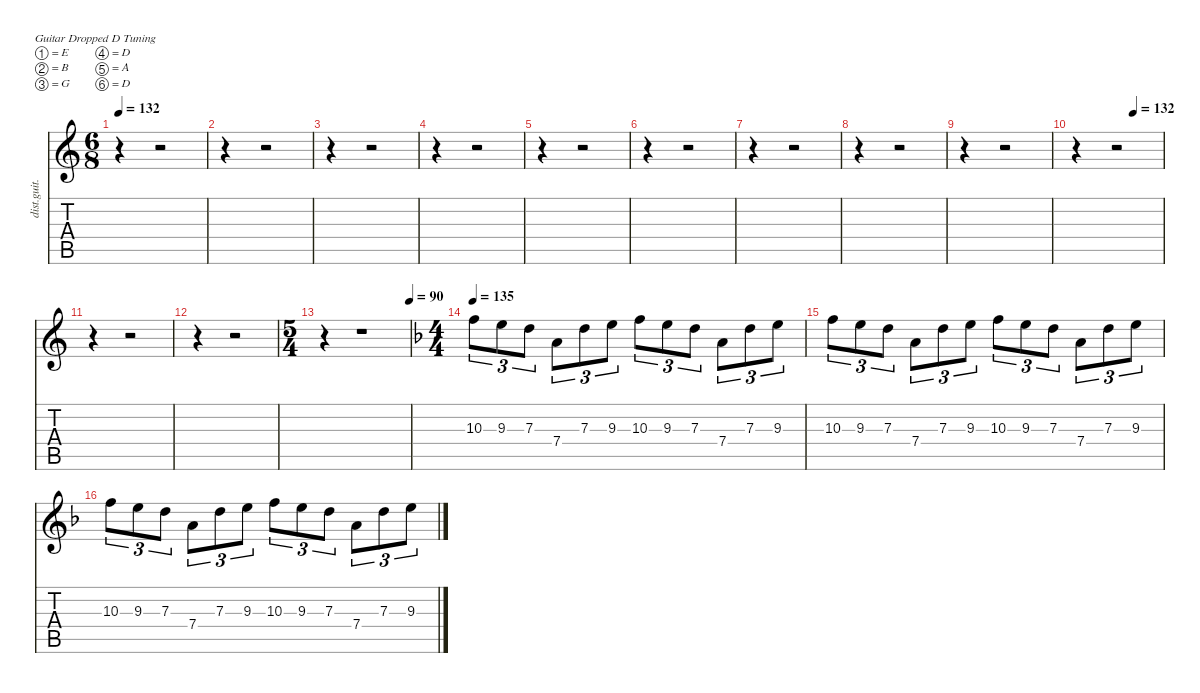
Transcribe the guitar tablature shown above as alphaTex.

\defaultSystemsLayout 4
\hideDynamics
\bracketExtendMode nobrackets
\otherSystemsTrackNameOrientation horizontal
\track ("Lead Guitar" "dist.guit.") {instrument distortionguitar}
\staff {score tabs}
\tuning (E4 B3 G3 D3 A2 D2)
\ts (6 8)
\tempo 132
\clef g2
\ks aminor
r.4{dy f beam Down} r.2{beam Down} |
r.4{beam Down} r.2{beam Down} |
r.4{beam Down} r.2{beam Down} |
r.4{beam Down} r.2{beam Down} |
r.4{beam Down} r.2{beam Down} |
r.4{beam Down} r.2{beam Down} |
r.4{beam Down} r.2{beam Down} |
r.4{beam Down} r.2{beam Down} |
r.4{beam Down} r.2{beam Down} |
\tempo (132 0.666667)
r.4{beam Down} r.2{beam Down} |
r.4{beam Down} r.2{beam Down} |
r.4{beam Down} r.2{beam Down} |
\ts (5 4)
\beaming (8 6 4)
\tempo (90 1)
r.4{beam Down} r.1{beam Down} |
\ts (4 4)
\beaming (8 2 2 2 2)
\tempo 135
\ks dminor
10.3{acc forcenatural}.8{tu (3 2) beam Down} 9.3{acc forcenatural}.8{tu (3 2) beam Down} 7.3{acc forcenatural}.8{tu (3 2) beam Down} 7.4{acc forcenatural}.8{tu (3 2) beam Down} 7.3{acc forcenatural}.8{tu (3 2) beam Down} 9.3{acc forcenatural}.8{tu (3 2) beam Down} 10.3{acc forcenatural}.8{tu (3 2) beam Down} 9.3{acc forcenatural}.8{tu (3 2) beam Down} 7.3{acc forcenatural}.8{tu (3 2) beam Down} 7.4{acc forcenatural}.8{tu (3 2) beam Down} 7.3{acc forcenatural}.8{tu (3 2) beam Down} 9.3{acc forcenatural}.8{tu (3 2) beam Down} |
10.3{acc forcenatural}.8{tu (3 2) beam Down} 9.3{acc forcenatural}.8{tu (3 2) beam Down} 7.3{acc forcenatural}.8{tu (3 2) beam Down} 7.4{acc forcenatural}.8{tu (3 2) beam Down} 7.3{acc forcenatural}.8{tu (3 2) beam Down} 9.3{acc forcenatural}.8{tu (3 2) beam Down} 10.3{acc forcenatural}.8{tu (3 2) beam Down} 9.3{acc forcenatural}.8{tu (3 2) beam Down} 7.3{acc forcenatural}.8{tu (3 2) beam Down} 7.4{acc forcenatural}.8{tu (3 2) beam Down} 7.3{acc forcenatural}.8{tu (3 2) beam Down} 9.3{acc forcenatural}.8{tu (3 2) beam Down} |
10.3{acc forcenatural}.8{tu (3 2) beam Down} 9.3{acc forcenatural}.8{tu (3 2) beam Down} 7.3{acc forcenatural}.8{tu (3 2) beam Down} 7.4{acc forcenatural}.8{tu (3 2) beam Down} 7.3{acc forcenatural}.8{tu (3 2) beam Down} 9.3{acc forcenatural}.8{tu (3 2) beam Down} 10.3{acc forcenatural}.8{tu (3 2) beam Down} 9.3{acc forcenatural}.8{tu (3 2) beam Down} 7.3{acc forcenatural}.8{tu (3 2) beam Down} 7.4{acc forcenatural}.8{tu (3 2) beam Down} 7.3{acc forcenatural}.8{tu (3 2) beam Down} 9.3{acc forcenatural}.8{tu (3 2) beam Down}
